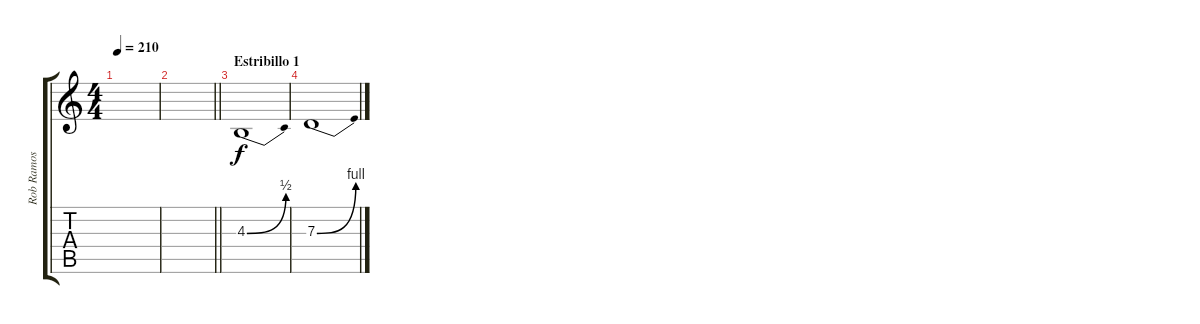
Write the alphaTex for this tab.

\track ("Rob Ramos (voz)" "Rob Ramos ") {instrument lead3calliope}
\staff {score tabs}
\tuning (E4 B3 G3 D3 A2 E2) {hide}
\ts (4 4)
\tempo 210
\clef g2
\ks c
|
\barLineRight lightlight
|
\section ("" "Estribillo 1")
4.3{be (bend 0 0 60 2)}.1 |
7.3{be (bend 0 0 60 4)}.1
